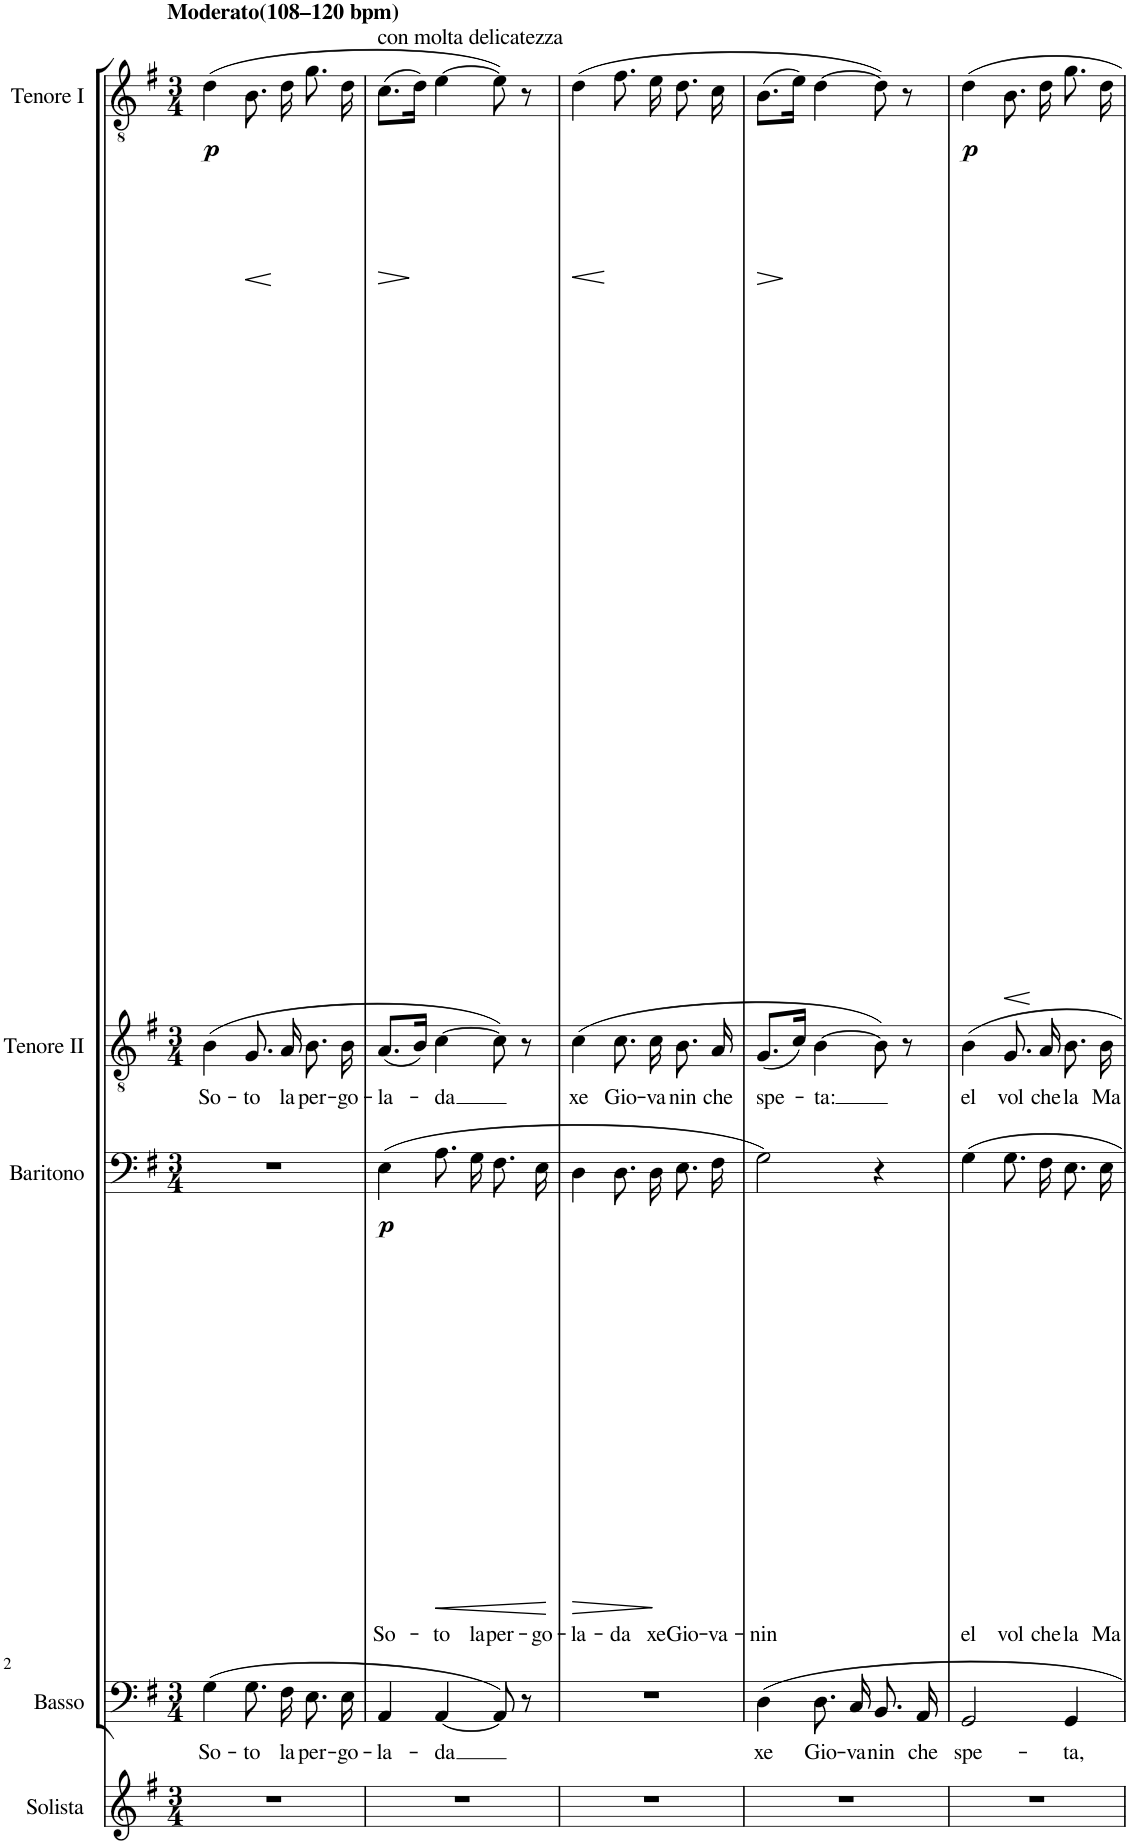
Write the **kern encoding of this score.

**kern	**kern	**text	**kern	**text	**dynam	**kern	**text	**kern	**dynam
*part5	*part4	*part4	*part3	*part3	*part3	*part2	*part2	*part1	*part1
*staff5	*staff4	*staff4	*staff3	*staff3	*staff3	*staff2	*staff2	*staff1	*staff1
*I"Solista	*I"Basso	*	*I"Baritono	*	*	*I"Tenore II	*	*I"Tenore I	*
*I'S.	*I'B.	*	*I'Bar.	*	*	*I'T2	*	*I'T1	*
*clefG2	*clefF4	*	*clefF4	*	*	*clefGv2	*	*clefGv2	*
*Trd3c5	*	*	*	*	*	*	*	*	*
*k[f#]	*k[f#]	*	*k[f#]	*	*	*k[f#]	*	*k[f#]	*
*M3/4	*M3/4	*	*M3/4	*	*	*M3/4	*	*M3/4	*
=1	=1	=1	=1	=1	=1	=1	=1	=1	=1
!	!	!	!	!	!	!	!	!LO:TX:a:B:t=Moderato(108–120 bpm)	!
!	!	!LO:LY:b	!	!	!	!	!LO:LY:b	!	!LO:DY:b
2.r	(4G\	So-	2.r	.	.	(4B\	So-	(4d\	p
!	!	!LO:LY:b	!	!	!	!	!LO:LY:b	!	!LO:HP:b
.	8.G\L	-to	.	.	.	8.G/	-to	8.B\	<
!	!	!LO:LY:b	!	!	!	!	!LO:LY:b	!	!
.	16F#\Jk	la	.	.	.	16A/	la	16d\	[
!	!	!LO:LY:b	!	!	!	!	!LO:LY:b	!	!
.	8.E\L	per-	.	.	.	8.B\	per-	8.g\	.
!	!	!LO:LY:b	!	!	!	!	!LO:LY:b	!	!
.	16E\Jk	-go-	.	.	.	16B\	-go-	16d\	.
=2	=2	=2	=2	=2	=2	=2	=2	=2	=2
!	!	!	!	!	!	!	!	!LO:TX:a:t=con molta delicatezza	!
!	!	!LO:LY:b	!	!LO:LY:b	!LO:DY:b	!	!LO:LY:b	!	!LO:HP:b
2.r	4AA/	-la-	(4E\	So-	p	(8.A/L	-la-	(8.c\L	>
.	.	.	.	.	.	16B/Jk)	.	16d\Jk)	]
!	!	!LO:LY:b	!	!LO:LY:b	!LO:HP:b	!	!LO:LY:b	!	!
.	[4AA/	-da	8.A\L	-to	<	[4c\	-da	[4e\	.
!	!	!	!	!LO:LY:b	!	!	!	!	!
.	.	.	16G\Jk	la	.	.	.	.	.
!	!	!	!	!LO:LY:b	!	!	!	!	!
.	8AA/])	.	8.F#\L	per-	[	8c\])	.	8e\])	.
.	8r	.	.	.	.	8r	.	8r	.
!	!	!	!	!LO:LY:b	!	!	!	!	!
.	.	.	16E\Jk	-go-	.	.	.	.	.
=3	=3	=3	=3	=3	=3	=3	=3	=3	=3
!	!	!	!	!LO:LY:b	!LO:HP:b	!	!LO:LY:b	!	!LO:HP:b
2.r	2.r	.	4D\	-la-	>	(4c\	xe	(4d\	<
!	!	!	!	!LO:LY:b	!	!	!LO:LY:b	!	!
.	.	.	8.D\L	-da	.	8.c\	Gio-	8.f#\	[
!	!	!	!	!LO:LY:b	!	!	!LO:LY:b	!	!
.	.	.	16D\Jk	xe	.	16c\	-va-	16e\	.
!	!	!	!	!LO:LY:b	!	!	!LO:LY:b	!	!
.	.	.	8.E\L	Gio-	]	8.B\	-nin	8.d\	.
!	!	!	!	!LO:LY:b	!	!	!LO:LY:b	!	!
.	.	.	16F#\Jk	-va-	.	16A/	che	16c\	.
=4	=4	=4	=4	=4	=4	=4	=4	=4	=4
!	!	!LO:LY:b	!	!LO:LY:b	!	!	!LO:LY:b	!	!LO:HP:b
2.r	4D\	xe	2G\)	-nin	.	(8.G/L	spe-	(8.B\L	>
.	.	.	.	.	.	16c/Jk)	.	16e\Jk)	]
!	!	!LO:LY:b	!	!	!	!	!LO:LY:b	!	!
.	8.D/L	Gio-	.	.	.	[4B\	-ta:	[4d\	.
!	!	!LO:LY:b	!	!	!	!	!	!	!
.	16C/Jk	-va-	.	.	.	.	.	.	.
!	!	!LO:LY:b	!	!	!	!	!	!	!
.	8.BB/L	-nin	4r	.	.	8B\])	.	8d\])	.
.	.	.	.	.	.	8r	.	8r	.
!	!	!LO:LY:b	!	!	!	!	!	!	!
.	16AA/Jk	che	.	.	.	.	.	.	.
=5	=5	=5	=5	=5	=5	=5	=5	=5	=5
!	!	!LO:LY:b	!	!LO:LY:b	!	!	!LO:LY:b	!	!LO:DY:b
2.r	2GG/	spe-	4G\	el	.	4B\	el	4d\	p
!	!	!	!	!LO:LY:b	!	!	!LO:LY:b	!	!LO:HP:b
.	.	.	8.G\L	vol	.	8.G/	vol	8.B\	<
!	!	!	!	!LO:LY:b	!	!	!LO:LY:b	!	!
.	.	.	16F#\Jk	che	.	16A/	che	16d\	[
!	!	!LO:LY:b	!	!LO:LY:b	!	!	!LO:LY:b	!	!
.	4GG/	-ta,	8.E\L	la	.	8.B\	la	8.g\	.
!	!	!	!	!LO:LY:b	!	!	!LO:LY:b	!	!
.	.	.	16E\Jk	Ma-	.	16B\	Ma-	16d\	.
=	=	=	=	=	=	=	=	=	=
*-	*-	*-	*-	*-	*-	*-	*-	*-	*-
